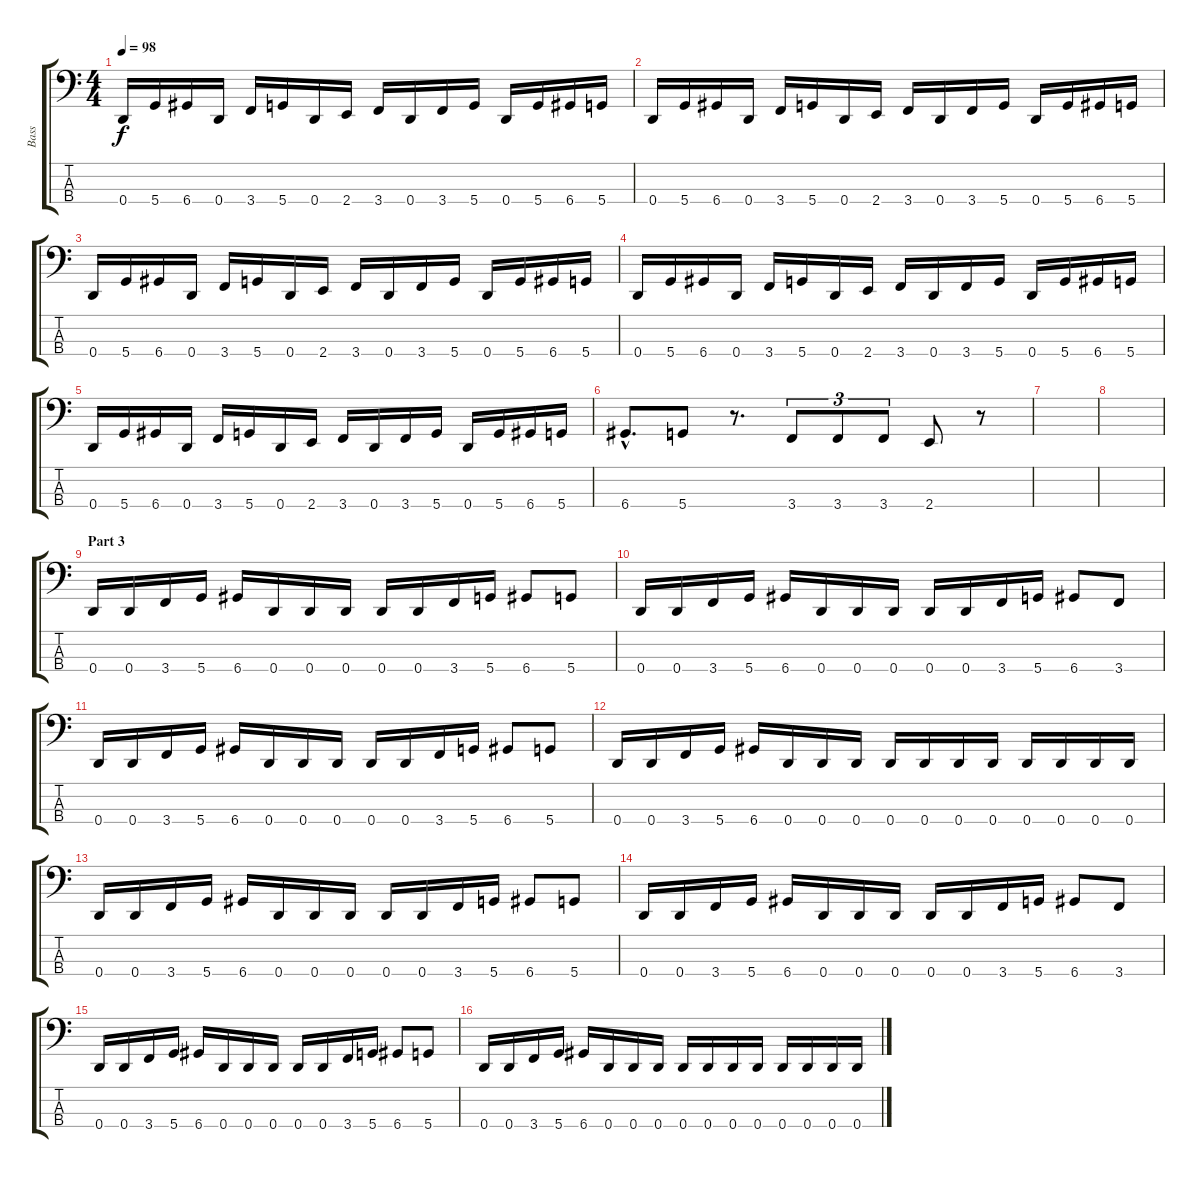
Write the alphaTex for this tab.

\track ("Bass" "Bass") {instrument slapbass2}
\staff {score tabs}
\tuning (G2 D2 A1 D1) {hide}
\ts (4 4)
\tempo 98
\clef f4
\ks c
0.4.16{dy f} 5.4.16 6.4.16 0.4.16 3.4.16 5.4.16 0.4.16 2.4.16 3.4.16 0.4.16 3.4.16 5.4.16 0.4.16 5.4.16 6.4.16 5.4.16 |
0.4.16 5.4.16 6.4.16 0.4.16 3.4.16 5.4.16 0.4.16 2.4.16 3.4.16 0.4.16 3.4.16 5.4.16 0.4.16 5.4.16 6.4.16 5.4.16 |
0.4.16 5.4.16 6.4.16 0.4.16 3.4.16 5.4.16 0.4.16 2.4.16 3.4.16 0.4.16 3.4.16 5.4.16 0.4.16 5.4.16 6.4.16 5.4.16 |
0.4.16 5.4.16 6.4.16 0.4.16 3.4.16 5.4.16 0.4.16 2.4.16 3.4.16 0.4.16 3.4.16 5.4.16 0.4.16 5.4.16 6.4.16 5.4.16 |
0.4.16 5.4.16 6.4.16 0.4.16 3.4.16 5.4.16 0.4.16 2.4.16 3.4.16 0.4.16 3.4.16 5.4.16 0.4.16 5.4.16 6.4.16 5.4.16 |
6.4{hac}.8{d} 5.4.8 r.8{d} 3.4.8{tu (3 2)} 3.4.8{tu (3 2)} 3.4.8{tu (3 2)} 2.4.8 r.8 |
|
|
\section ("" "Part 3")
0.4.16 0.4.16 3.4.16 5.4.16 6.4.16 0.4.16 0.4.16 0.4.16 0.4.16 0.4.16 3.4.16 5.4.16 6.4.8 5.4.8 |
0.4.16 0.4.16 3.4.16 5.4.16 6.4.16 0.4.16 0.4.16 0.4.16 0.4.16 0.4.16 3.4.16 5.4.16 6.4.8 3.4.8 |
0.4.16 0.4.16 3.4.16 5.4.16 6.4.16 0.4.16 0.4.16 0.4.16 0.4.16 0.4.16 3.4.16 5.4.16 6.4.8 5.4.8 |
0.4.16 0.4.16 3.4.16 5.4.16 6.4.16 0.4.16 0.4.16 0.4.16 0.4.16 0.4.16 0.4.16 0.4.16 0.4.16 0.4.16 0.4.16 0.4.16 |
0.4.16 0.4.16 3.4.16 5.4.16 6.4.16 0.4.16 0.4.16 0.4.16 0.4.16 0.4.16 3.4.16 5.4.16 6.4.8 5.4.8 |
0.4.16 0.4.16 3.4.16 5.4.16 6.4.16 0.4.16 0.4.16 0.4.16 0.4.16 0.4.16 3.4.16 5.4.16 6.4.8 3.4.8 |
0.4.16 0.4.16 3.4.16 5.4.16 6.4.16 0.4.16 0.4.16 0.4.16 0.4.16 0.4.16 3.4.16 5.4.16 6.4.8 5.4.8 |
0.4.16 0.4.16 3.4.16 5.4.16 6.4.16 0.4.16 0.4.16 0.4.16 0.4.16 0.4.16 0.4.16 0.4.16 0.4.16 0.4.16 0.4.16 0.4.16
